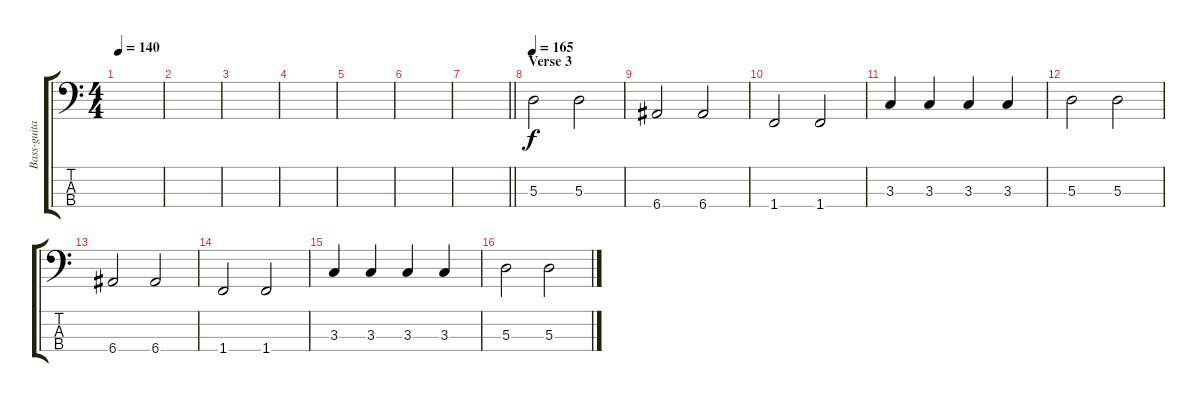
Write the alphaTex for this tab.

\track ("Bass-guitar" "Bass-guita") {instrument acousticbass}
\staff {score tabs}
\tuning (G2 D2 A1 E1) {hide}
\ts (4 4)
\tempo 140
\clef f4
\ks c
|
|
|
|
|
|
\barLineRight lightlight
|
\section ("" "Verse 3")
\tempo 165
5.3.2 5.3.2 |
6.4.2 6.4.2 |
1.4.2 1.4.2 |
3.3.4 3.3.4 3.3.4 3.3.4 |
5.3.2 5.3.2 |
6.4.2 6.4.2 |
1.4.2 1.4.2 |
3.3.4 3.3.4 3.3.4 3.3.4 |
5.3.2 5.3.2
